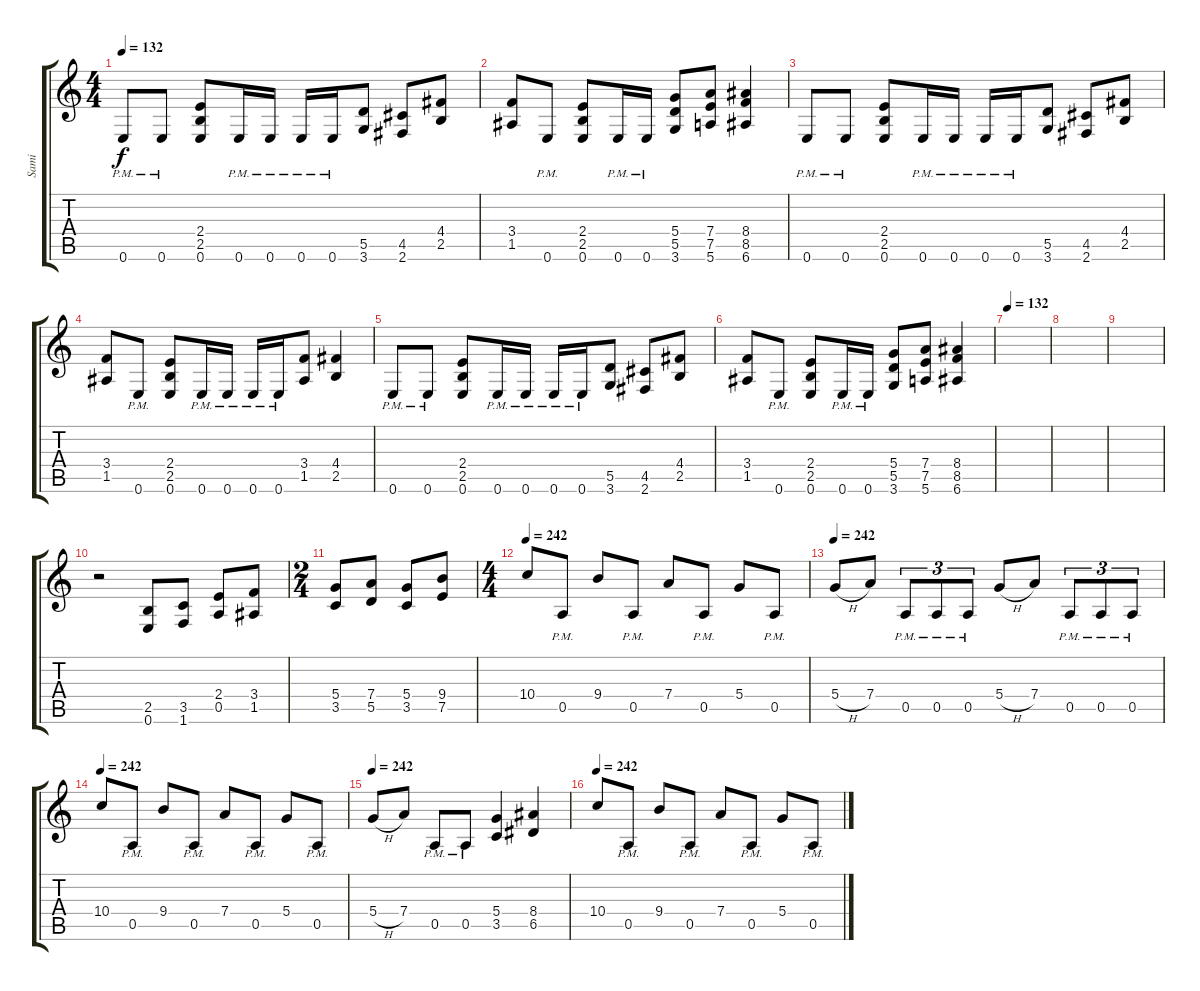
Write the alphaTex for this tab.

\track ("Sami" "Sami") {instrument overdrivenguitar}
\staff {score tabs}
\tuning (E4 B3 G3 D3 A2 E2) {hide}
\ts (4 4)
\tempo 132
\clef g2
\ks c
0.6{pm}.8{dy f} 0.6{pm}.8 (2.4 2.5 0.6).8 0.6{pm}.16 0.6{pm}.16 0.6{pm}.16 0.6{pm}.16 (5.5 3.6).8 (4.5 2.6).8 (4.4 2.5).8 |
(3.4 1.5).8 0.6{pm}.8 (2.4 2.5 0.6).8 0.6{pm}.16 0.6{pm}.16 (5.4 5.5 3.6).8 (7.4 7.5 5.6).8 (8.4 8.5 6.6).4 |
0.6{pm}.8 0.6{pm}.8 (2.4 2.5 0.6).8 0.6{pm}.16 0.6{pm}.16 0.6{pm}.16 0.6{pm}.16 (5.5 3.6).8 (4.5 2.6).8 (4.4 2.5).8 |
(3.4 1.5).8 0.6{pm}.8 (2.4 2.5 0.6).8 0.6{pm}.16 0.6{pm}.16 0.6{pm}.16 0.6{pm}.16 (3.4 1.5).8 (4.4 2.5).4 |
0.6{pm}.8 0.6{pm}.8 (2.4 2.5 0.6).8 0.6{pm}.16 0.6{pm}.16 0.6{pm}.16 0.6{pm}.16 (5.5 3.6).8 (4.5 2.6).8 (4.4 2.5).8 |
(3.4 1.5).8 0.6{pm}.8 (2.4 2.5 0.6).8 0.6{pm}.16 0.6{pm}.16 (5.4 5.5 3.6).8 (7.4 7.5 5.6).8 (8.4 8.5 6.6).4 |
\tempo 132
|
|
|
r.2 (2.5 0.6).8 (3.5 1.6).8 (2.4 0.5).8 (3.4 1.5).8 |
\ts (2 4)
(5.4 3.5).8 (7.4 5.5).8 (5.4 3.5).8 (9.4 7.5).8 |
\ts (4 4)
\tempo 242
10.4.8 0.5{pm}.8 9.4.8 0.5{pm}.8 7.4.8 0.5{pm}.8 5.4.8 0.5{pm}.8 |
\tempo 242
5.4{h}.8 7.4.8 0.5{pm}.8{tu (3 2)} 0.5{pm}.8{tu (3 2)} 0.5{pm}.8{tu (3 2)} 5.4{h}.8 7.4.8 0.5{pm}.8{tu (3 2)} 0.5{pm}.8{tu (3 2)} 0.5{pm}.8{tu (3 2)} |
\tempo 242
10.4.8 0.5{pm}.8 9.4.8 0.5{pm}.8 7.4.8 0.5{pm}.8 5.4.8 0.5{pm}.8 |
\tempo 242
5.4{h}.8 7.4.8 0.5{pm}.8 0.5{pm}.8 (5.4 3.5).4 (8.4 6.5).4 |
\tempo 242
10.4.8 0.5{pm}.8 9.4.8 0.5{pm}.8 7.4.8 0.5{pm}.8 5.4.8 0.5{pm}.8
